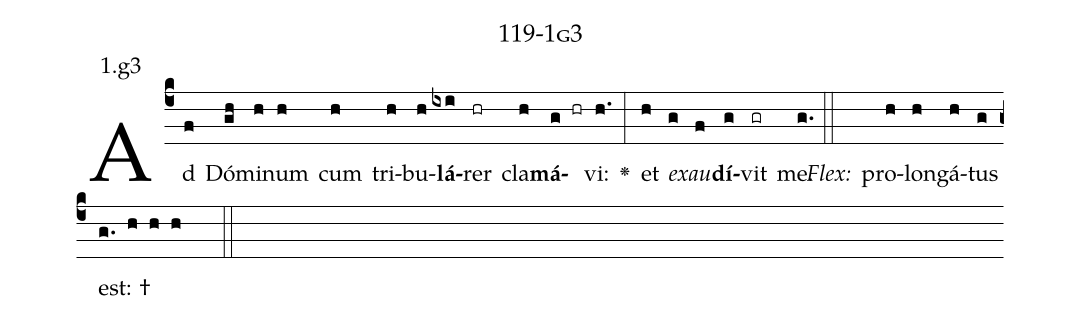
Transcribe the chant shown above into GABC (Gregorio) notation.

name: 119-1g3;
annotation: 1.g3;
%%
(c4)Ad(f) Dó(gh)mi(h)num(h) cum(h) tri(h)bu(h)<b>lá</b>(ixi)rer(hr) cla(h)<b>má</b>(g hr)vi:(h.) <v>\greheightstar</v>(:) et(h) <i>ex</i>(g)<i>au</i>(f)<b>dí</b>(g)vit(gr) me.(g.) (::)
<i>Flex:</i>()  pro(h)lon(h)gá(h)tus(g) est: †(g. h h h  ::)

%E(h) u(h) o(g) u(f) a(g) e.(g.) (::)
